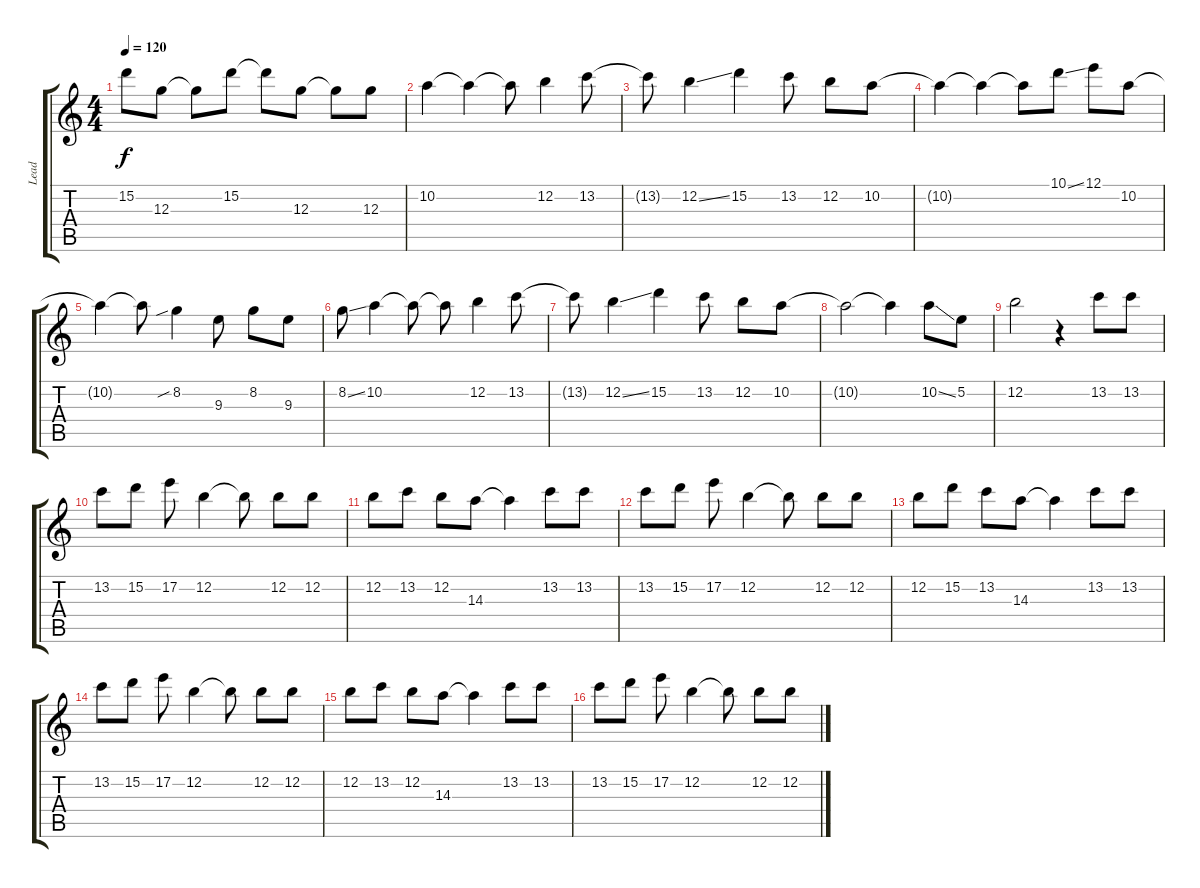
\track ("Lead" "Lead") {instrument distortionguitar}
\staff {score tabs}
\tuning (E4 B3 G3 D3 A2 E2) {hide}
\ts (4 4)
\tempo 120
\clef g2
\ks c
15.2{t}.8{dy f} 12.3.8 12.3{t}.8 15.2.8 15.2{t}.8 12.3.8 12.3{t}.8 12.3.8 |
10.2.4 10.2{t}.4 10.2{t}.8 12.2.4 13.2.8 |
13.2{t}.8 12.2{ss}.4 15.2.4 13.2.8 12.2.8 10.2.8 |
10.2{t}.4 10.2{t}.4 10.2{t}.8 10.1{ss}.8 12.1.8 10.2.8 |
10.2{t}.4 10.2{t}.8 8.2{sib}.4 9.3.8 8.2.8 9.3.8 |
8.2{ss}.8 10.2.4 10.2{t}.8 10.2{t}.8 12.2.4 13.2.8 |
13.2{t}.8 12.2{ss}.4 15.2.4 13.2.8 12.2.8 10.2.8 |
10.2{t}.2 10.2{t}.4 10.2{ss}.8 5.2.8 |
12.2.2 r.4 13.2.8 13.2.8 |
13.2.8 15.2.8 17.2.8 12.2.4 12.2{t}.8 12.2.8 12.2.8 |
12.2.8 13.2.8 12.2.8 14.3.8 14.3{t}.4 13.2.8 13.2.8 |
13.2.8 15.2.8 17.2.8 12.2.4 12.2{t}.8 12.2.8 12.2.8 |
12.2.8 15.2.8 13.2.8 14.3.8 14.3{t}.4 13.2.8 13.2.8 |
13.2.8 15.2.8 17.2.8 12.2.4 12.2{t}.8 12.2.8 12.2.8 |
12.2.8 13.2.8 12.2.8 14.3.8 14.3{t}.4 13.2.8 13.2.8 |
13.2.8 15.2.8 17.2.8 12.2.4 12.2{t}.8 12.2.8 12.2.8
